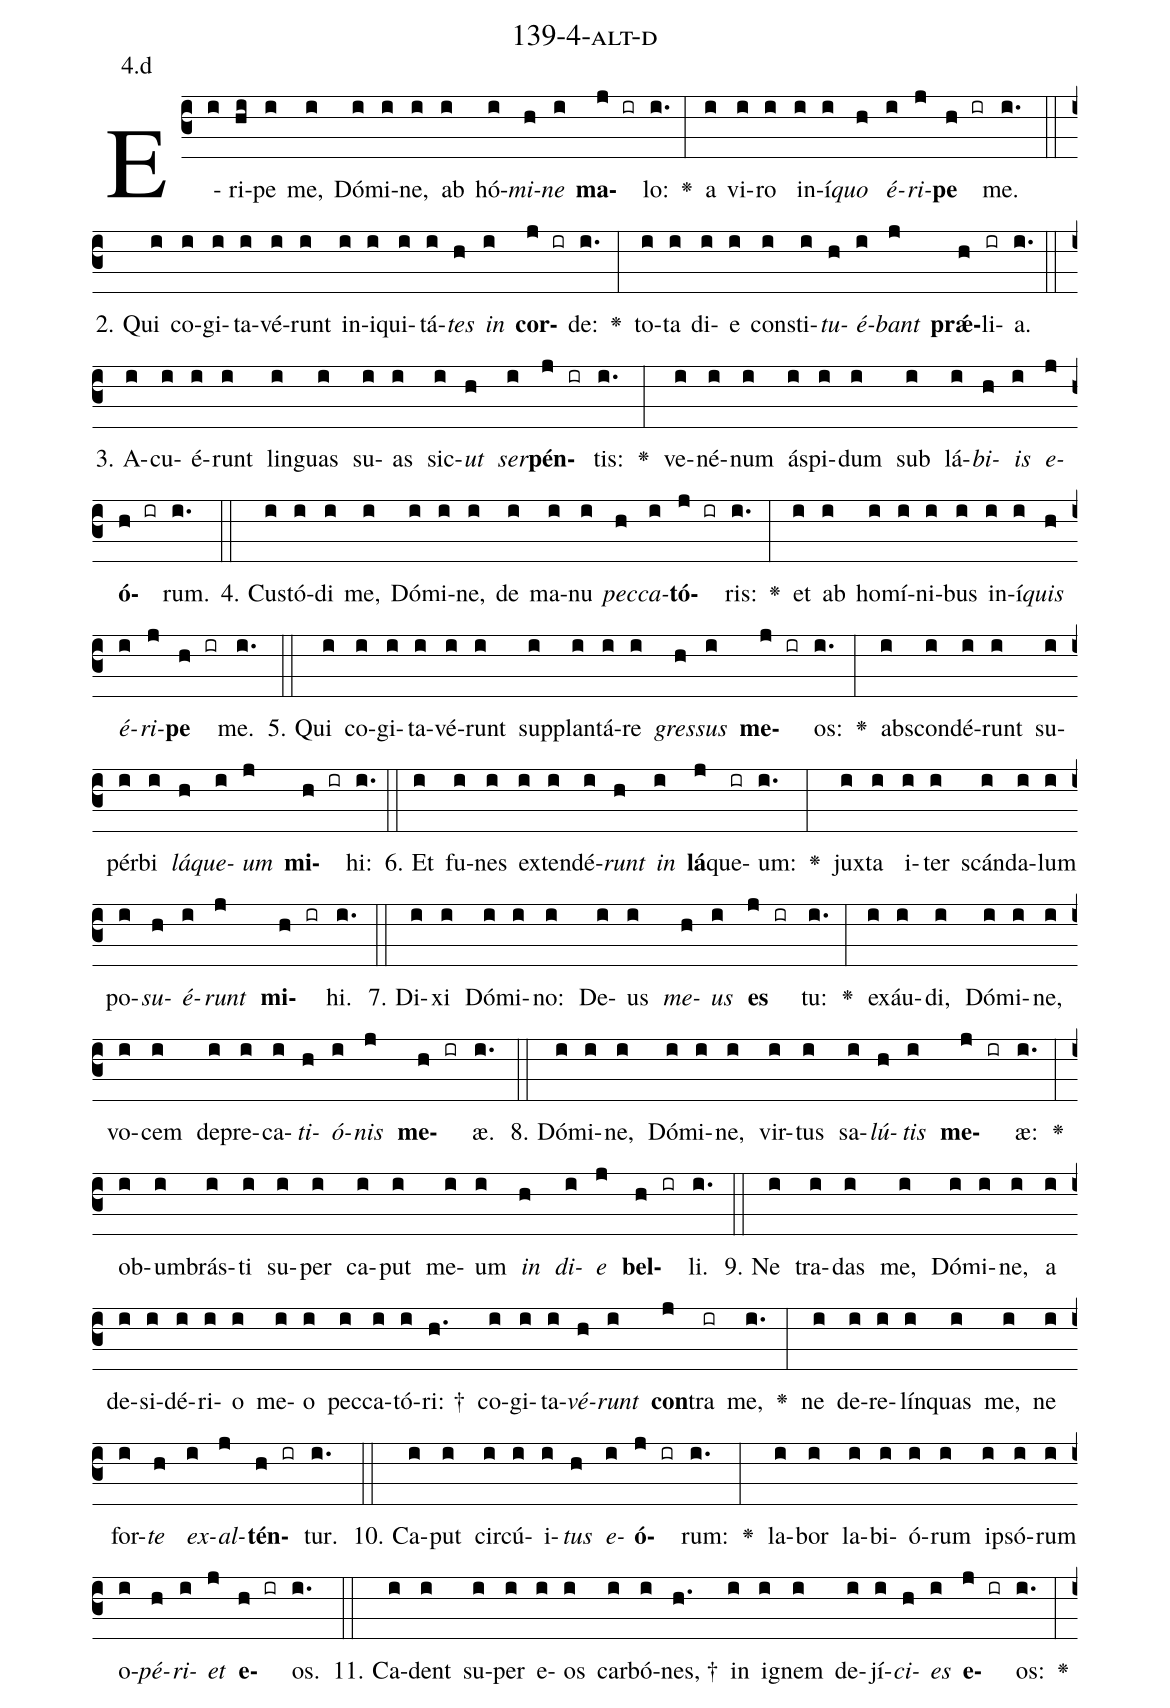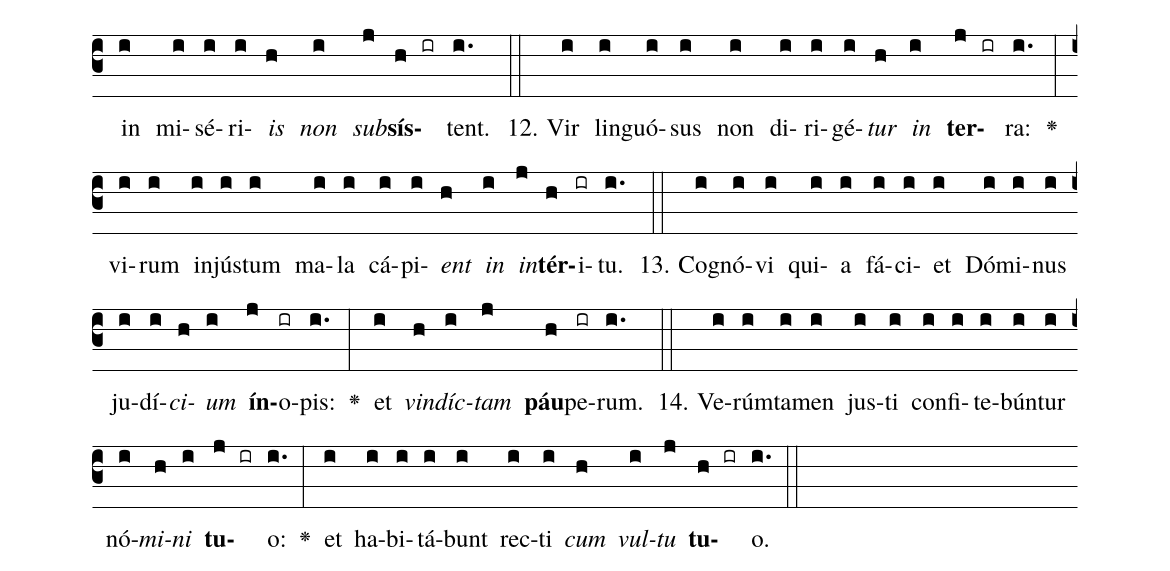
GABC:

name: 139-4-alt-d;
annotation: 4.d;
%%
(c3)E(i)ri(hi)pe(i) me,(i) Dó(i)mi(i)ne,(i) ab(i) hó(i)<i>mi</i>(h)<i>ne</i>(i) <b>ma</b>(j ir)lo:(i.) <v>\greheightstar</v>(:) a(i) vi(i)ro(i) in(i)í(i)<i>quo</i>(h) <i>é</i>(i)<i>ri</i>(j)<b>pe</b>(h ir) me.(i.) (::)
2. Qui(i) co(i)gi(i)ta(i)vé(i)runt(i) in(i)i(i)qui(i)tá(i)<i>tes</i>(h) <i>in</i>(i) <b>cor</b>(j ir)de:(i.) <v>\greheightstar</v>(:) to(i)ta(i) di(i)e(i) con(i)sti(i)<i>tu</i>(h)<i>é</i>(i)<i>bant</i>(j) <b>prǽ</b>(h)li(ir)a.(i.) (::)
3. A(i)cu(i)é(i)runt(i) lin(i)guas(i) su(i)as(i) sic(i)<i>ut</i>(h) <i>ser</i>(i)<b>pén</b>(j ir)tis:(i.) <v>\greheightstar</v>(:) ve(i)né(i)num(i) ás(i)pi(i)dum(i) sub(i) lá(i)<i>bi</i>(h)<i>is</i>(i) <i>e</i>(j)<b>ó</b>(h ir)rum.(i.) (::)
4. Cus(i)tó(i)di(i) me,(i) Dó(i)mi(i)ne,(i) de(i) ma(i)nu(i) <i>pec</i>(h)<i>ca</i>(i)<b>tó</b>(j ir)ris:(i.) <v>\greheightstar</v>(:) et(i) ab(i) ho(i)mí(i)ni(i)bus(i) in(i)í(i)<i>quis</i>(h) <i>é</i>(i)<i>ri</i>(j)<b>pe</b>(h ir) me.(i.) (::)
5. Qui(i) co(i)gi(i)ta(i)vé(i)runt(i) sup(i)plan(i)tá(i)re(i) <i>gres</i>(h)<i>sus</i>(i) <b>me</b>(j ir)os:(i.) <v>\greheightstar</v>(:) abs(i)con(i)dé(i)runt(i) su(i)pér(i)bi(i) <i>lá</i>(h)<i>que</i>(i)<i>um</i>(j) <b>mi</b>(h ir)hi:(i.) (::)
6. Et(i) fu(i)nes(i) ex(i)ten(i)dé(i)<i>runt</i>(h) <i>in</i>(i) <b>lá</b>(j)que(ir)um:(i.) <v>\greheightstar</v>(:) jux(i)ta(i) i(i)ter(i) scán(i)da(i)lum(i) po(i)<i>su</i>(h)<i>é</i>(i)<i>runt</i>(j) <b>mi</b>(h ir)hi.(i.) (::)
7. Di(i)xi(i) Dó(i)mi(i)no:(i) De(i)us(i) <i>me</i>(h)<i>us</i>(i) <b>es</b>(j ir) tu:(i.) <v>\greheightstar</v>(:) ex(i)áu(i)di,(i) Dó(i)mi(i)ne,(i) vo(i)cem(i) de(i)pre(i)ca(i)<i>ti</i>(h)<i>ó</i>(i)<i>nis</i>(j) <b>me</b>(h ir)æ.(i.) (::)
8. Dó(i)mi(i)ne,(i) Dó(i)mi(i)ne,(i) vir(i)tus(i) sa(i)<i>lú</i>(h)<i>tis</i>(i) <b>me</b>(j ir)æ:(i.) <v>\greheightstar</v>(:) ob(i)um(i)brás(i)ti(i) su(i)per(i) ca(i)put(i) me(i)um(i) <i>in</i>(h) <i>di</i>(i)<i>e</i>(j) <b>bel</b>(h ir)li.(i.) (::)
9. Ne(i) tra(i)das(i) me,(i) Dó(i)mi(i)ne,(i) a(i) de(i)si(i)dé(i)ri(i)o(i) me(i)o(i) pec(i)ca(i)tó(i)ri: †(h.) co(i)gi(i)ta(i)<i>vé</i>(h)<i>runt</i>(i) <b>con</b>(j)tra(ir) me,(i.) <v>\greheightstar</v>(:) ne(i) de(i)re(i)lín(i)quas(i) me,(i) ne(i) for(i)<i>te</i>(h) <i>ex</i>(i)<i>al</i>(j)<b>tén</b>(h ir)tur.(i.) (::)
10. Ca(i)put(i) cir(i)cú(i)i(i)<i>tus</i>(h) <i>e</i>(i)<b>ó</b>(j ir)rum:(i.) <v>\greheightstar</v>(:) la(i)bor(i) la(i)bi(i)ó(i)rum(i) ip(i)só(i)rum(i) o(i)<i>pé</i>(h)<i>ri</i>(i)<i>et</i>(j) <b>e</b>(h ir)os.(i.) (::)
11. Ca(i)dent(i) su(i)per(i) e(i)os(i) car(i)bó(i)nes, †(h.) in(i) i(i)gnem(i) de(i)jí(i)<i>ci</i>(h)<i>es</i>(i) <b>e</b>(j ir)os:(i.) <v>\greheightstar</v>(:) in(i) mi(i)sé(i)ri(i)<i>is</i>(h) <i>non</i>(i) <i>sub</i>(j)<b>sís</b>(h ir)tent.(i.) (::)
12. Vir(i) lin(i)guó(i)sus(i) non(i) di(i)ri(i)gé(i)<i>tur</i>(h) <i>in</i>(i) <b>ter</b>(j ir)ra:(i.) <v>\greheightstar</v>(:) vi(i)rum(i) in(i)jús(i)tum(i) ma(i)la(i) cá(i)pi(i)<i>ent</i>(h) <i>in</i>(i) <i>in</i>(j)<b>tér</b>(h)i(ir)tu.(i.) (::)
13. Co(i)gnó(i)vi(i) qui(i)a(i) fá(i)ci(i)et(i) Dó(i)mi(i)nus(i) ju(i)dí(i)<i>ci</i>(h)<i>um</i>(i) <b>ín</b>(j)o(ir)pis:(i.) <v>\greheightstar</v>(:) et(i) <i>vin</i>(h)<i>díc</i>(i)<i>tam</i>(j) <b>páu</b>(h)pe(ir)rum.(i.) (::)
14. Ve(i)rúm(i)ta(i)men(i) jus(i)ti(i) con(i)fi(i)te(i)bún(i)tur(i) nó(i)<i>mi</i>(h)<i>ni</i>(i) <b>tu</b>(j ir)o:(i.) <v>\greheightstar</v>(:) et(i) ha(i)bi(i)tá(i)bunt(i) rec(i)ti(i) <i>cum</i>(h) <i>vul</i>(i)<i>tu</i>(j) <b>tu</b>(h ir)o.(i.) (::)
